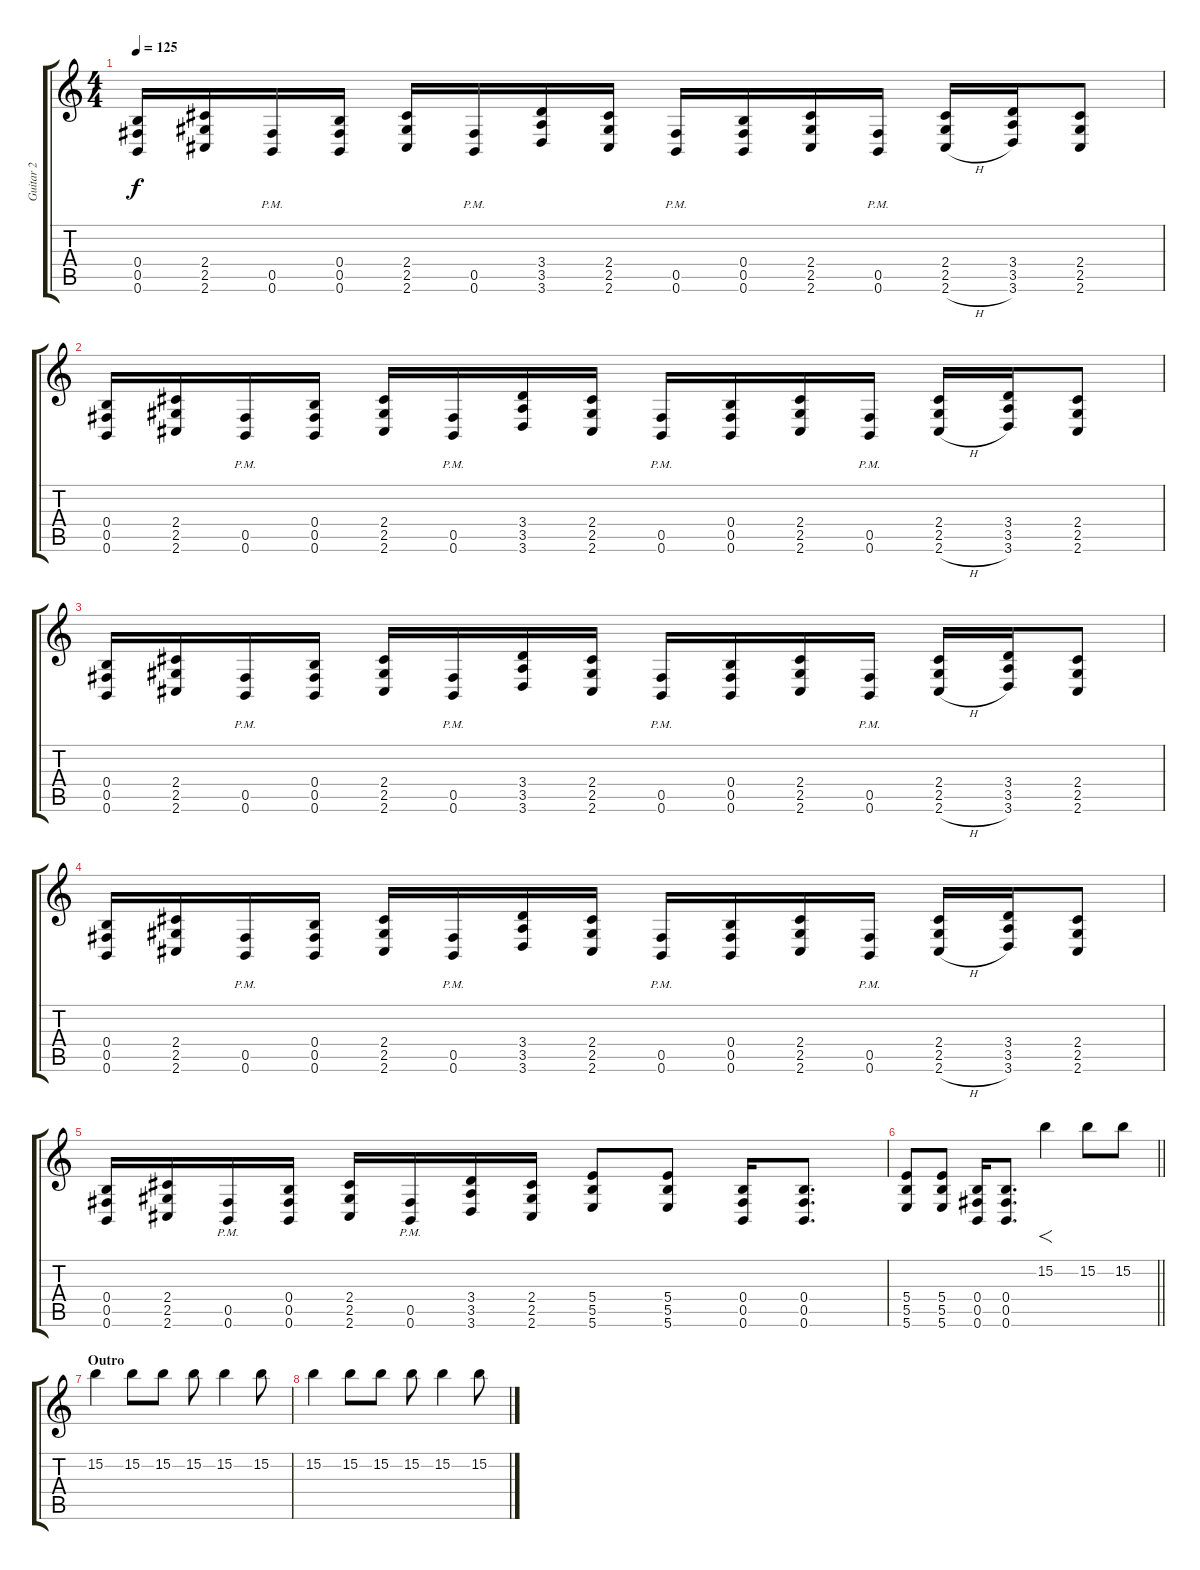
\track ("Guitar 2" "Guitar 2") {instrument distortionguitar}
\staff {score tabs}
\tuning (Db4 Ab3 E3 B2 Gb2 B1) {hide}
\ts (4 4)
\tempo 125
\clef g2
\ks c
(0.4 0.5 0.6).16{dy f} (2.4 2.5 2.6).16 (0.5 0.6{pm}).16 (0.4 0.5 0.6).16 (2.4 2.5 2.6).16 (0.5{pm} 0.6{pm}).16 (3.4 3.5 3.6).16 (2.4 2.5 2.6).16 (0.5{pm} 0.6{pm}).16 (0.4 0.5 0.6).16 (2.4 2.5 2.6).16 (0.5{pm} 0.6{pm}).16 (2.4 2.5 2.6{h}).16 (3.4 3.5 3.6).16 (2.4 2.5 2.6).8 |
(0.4 0.5 0.6).16 (2.4 2.5 2.6).16 (0.5 0.6{pm}).16 (0.4 0.5 0.6).16 (2.4 2.5 2.6).16 (0.5{pm} 0.6{pm}).16 (3.4 3.5 3.6).16 (2.4 2.5 2.6).16 (0.5{pm} 0.6{pm}).16 (0.4 0.5 0.6).16 (2.4 2.5 2.6).16 (0.5{pm} 0.6{pm}).16 (2.4 2.5 2.6{h}).16 (3.4 3.5 3.6).16 (2.4 2.5 2.6).8 |
(0.4 0.5 0.6).16 (2.4 2.5 2.6).16 (0.5 0.6{pm}).16 (0.4 0.5 0.6).16 (2.4 2.5 2.6).16 (0.5{pm} 0.6{pm}).16 (3.4 3.5 3.6).16 (2.4 2.5 2.6).16 (0.5{pm} 0.6{pm}).16 (0.4 0.5 0.6).16 (2.4 2.5 2.6).16 (0.5{pm} 0.6{pm}).16 (2.4 2.5 2.6{h}).16 (3.4 3.5 3.6).16 (2.4 2.5 2.6).8 |
(0.4 0.5 0.6).16 (2.4 2.5 2.6).16 (0.5 0.6{pm}).16 (0.4 0.5 0.6).16 (2.4 2.5 2.6).16 (0.5{pm} 0.6{pm}).16 (3.4 3.5 3.6).16 (2.4 2.5 2.6).16 (0.5{pm} 0.6{pm}).16 (0.4 0.5 0.6).16 (2.4 2.5 2.6).16 (0.5{pm} 0.6{pm}).16 (2.4 2.5 2.6{h}).16 (3.4 3.5 3.6).16 (2.4 2.5 2.6).8 |
(0.4 0.5 0.6).16 (2.4 2.5 2.6).16 (0.5{pm} 0.6{pm}).16 (0.4 0.5 0.6).16 (2.4 2.5 2.6).16 (0.5{pm} 0.6{pm}).16 (3.4 3.5 3.6).16 (2.4 2.5 2.6).16 (5.4 5.5 5.6).8 (5.4 5.5 5.6).8 (0.4 0.5 0.6).16 (0.4 0.5 0.6).8{d} |
\barLineRight lightlight
(5.4 5.5 5.6).8 (5.4 5.5 5.6).8 (0.4 0.5 0.6).16 (0.4 0.5 0.6).8{d} 15.2.4{f volume 5} 15.2.8 15.2.8 |
\section ("" "Outro")
15.2.4{volume 5} 15.2.8 15.2.8 15.2.8 15.2.4 15.2.8 |
15.2.4 15.2.8 15.2.8 15.2.8 15.2.4 15.2.8
